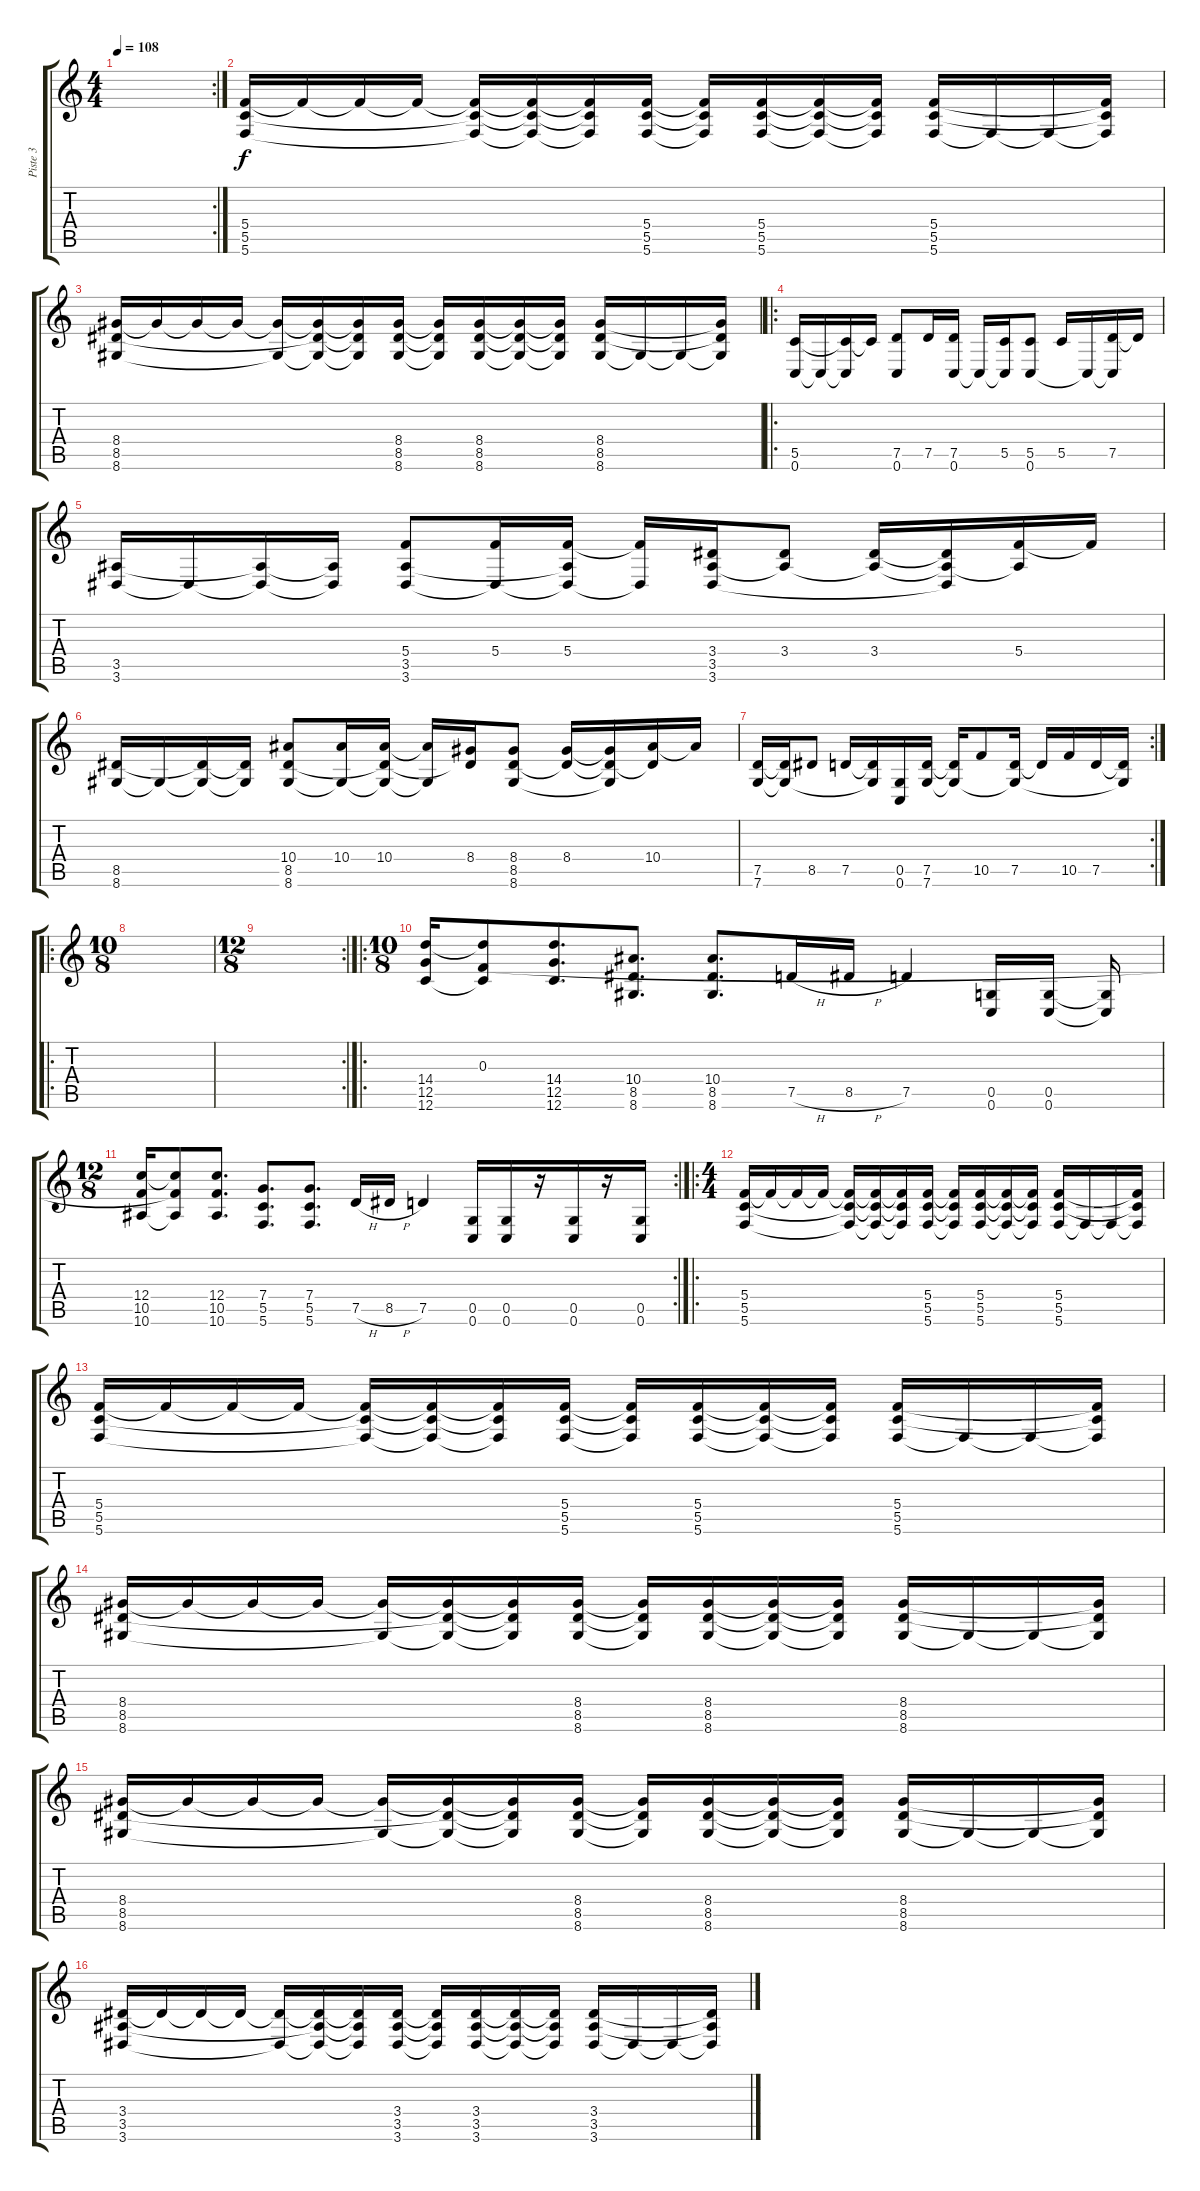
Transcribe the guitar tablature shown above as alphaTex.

\track ("Piste 3" "Piste 3") {instrument distortionguitar}
\staff {score tabs}
\tuning (D4 A3 F3 C3 G2 C2) {hide}
\rc 2
\ts (4 4)
\tempo 108
\clef g2
\ks c
|
(5.4 5.5 5.6).16 5.4{t}.16 5.4{t}.16 5.4{t}.16 (5.4{t} 5.5{t} 5.6{t}).16 (5.4{t} 5.5{t} 5.6{t}).16 (5.4{t} 5.5{t} 5.6{t}).16 (5.4 5.5 5.6).16 (5.4{t} 5.5{t} 5.6{t}).16 (5.4 5.5 5.6).16 (5.4{t} 5.5{t} 5.6{t}).16 (5.4{t} 5.5{t} 5.6{t}).16 (5.4 5.5 5.6).16 5.6{t}.16 5.6{t}.16 (5.4{t} 5.5{t} 5.6{t}).16 |
(8.4 8.5 8.6).16 8.4{t}.16 8.4{t}.16 8.4{t}.16 (8.4{t} 8.6{t}).16 (8.4{t} 8.5{t} 8.6{t}).16 (8.4{t} 8.5{t} 8.6{t}).16 (8.4 8.5 8.6).16 (8.4{t} 8.5{t} 8.6{t}).16 (8.4 8.5 8.6).16 (8.4{t} 8.5{t} 8.6{t}).16 (8.4{t} 8.5{t} 8.6{t}).16 (8.4 8.5 8.6).16 8.6{t}.16 8.6{t}.16 (8.4{t} 8.5{t} 8.6{t}).16 |
\ro
(5.5 0.6).16 0.6{t}.16 (5.5{t} 0.6{t}).16 5.5{t}.16 (7.5 0.6).8 7.5.16 (7.5 0.6).16 0.6{t}.16 (5.5 0.6{t}).16 (5.5 0.6).8 5.5.16 0.6{t}.16 (7.5 0.6{t}).16 7.5{t}.16 |
(3.5 3.6).16 3.6{t}.16 (3.5{t} 3.6{t}).16 (3.5{t} 3.6{t}).16 (5.4 3.5 3.6).8 (5.4 3.6{t}).16 (5.4 3.5{t} 3.6{t}).16 (5.4{t} 3.6{t}).16 (3.4 3.5 3.6).16 (3.4 3.5{t}).8 (3.4 3.5{t}).16 (3.4{t} 3.5{t} 3.6{t}).16 (5.4 3.5{t}).16 5.4{t}.16 |
(8.5 8.6).16 8.6{t}.16 (8.5{t} 8.6{t}).16 (8.5{t} 8.6{t}).16 (10.4 8.5 8.6).8 (10.4 8.6{t}).16 (10.4 8.5{t} 8.6{t}).16 (10.4{t} 8.6{t}).16 (8.4 8.5{t}).16 (8.4 8.5 8.6).8 (8.4 8.5{t}).16 (8.4{t} 8.5{t} 8.6{t}).16 (10.4 8.5{t}).16 10.4{t}.16 |
\rc 2
(7.5 7.6).16 (7.5{t} 7.6{t}).16 8.5.8 7.5.16 (7.5{t} 7.6{t}).16 (0.5 0.6).16 (7.5 7.6).16 (7.5{t} 7.6{t}).16 10.5.8 (7.5 7.6{t}).16 7.5{t}.16 10.5.16 7.5.16 (7.5{t} 7.6{t}).16 |
\ro
\ts (10 8)
|
\rc 2
\ts (12 8)
|
\ro
\ts (10 8)
(14.4 12.5 12.6).16 (0.3 14.4{t} 12.6{t}).8 (14.4 12.5 12.6).8{d} (10.4 8.5 8.6).8{d} (10.4 8.5 8.6).8{d} 7.5{h}.16 8.5{h}.16 7.5.4 (0.5 0.6).16 (0.5 0.6).16 (0.5{t} 0.6{t}).16 |
\rc 2
\ts (12 8)
(12.4 10.5 10.6).16 (0.3{t} 12.4{t} 10.6{t}).8 (12.4 10.5 10.6).8{d} (7.4 5.5 5.6).8{d} (7.4 5.5 5.6).8{d} 7.5{h}.16 8.5{h}.16 7.5.4 (0.5 0.6).16 (0.5 0.6).16 r.16 (0.5 0.6).16 r.16 (0.5 0.6).16 |
\ro
\ts (4 4)
(5.4 5.5 5.6).16 5.4{t}.16 5.4{t}.16 5.4{t}.16 (5.4{t} 5.5{t} 5.6{t}).16 (5.4{t} 5.5{t} 5.6{t}).16 (5.4{t} 5.5{t} 5.6{t}).16 (5.4 5.5 5.6).16 (5.4{t} 5.5{t} 5.6{t}).16 (5.4 5.5 5.6).16 (5.4{t} 5.5{t} 5.6{t}).16 (5.4{t} 5.5{t} 5.6{t}).16 (5.4 5.5 5.6).16 5.6{t}.16 5.6{t}.16 (5.4{t} 5.5{t} 5.6{t}).16 |
(5.4 5.5 5.6).16 5.4{t}.16 5.4{t}.16 5.4{t}.16 (5.4{t} 5.5{t} 5.6{t}).16 (5.4{t} 5.5{t} 5.6{t}).16 (5.4{t} 5.5{t} 5.6{t}).16 (5.4 5.5 5.6).16 (5.4{t} 5.5{t} 5.6{t}).16 (5.4 5.5 5.6).16 (5.4{t} 5.5{t} 5.6{t}).16 (5.4{t} 5.5{t} 5.6{t}).16 (5.4 5.5 5.6).16 5.6{t}.16 5.6{t}.16 (5.4{t} 5.5{t} 5.6{t}).16 |
(8.4 8.5 8.6).16 8.4{t}.16 8.4{t}.16 8.4{t}.16 (8.4{t} 8.6{t}).16 (8.4{t} 8.5{t} 8.6{t}).16 (8.4{t} 8.5{t} 8.6{t}).16 (8.4 8.5 8.6).16 (8.4{t} 8.5{t} 8.6{t}).16 (8.4 8.5 8.6).16 (8.4{t} 8.5{t} 8.6{t}).16 (8.4{t} 8.5{t} 8.6{t}).16 (8.4 8.5 8.6).16 8.6{t}.16 8.6{t}.16 (8.4{t} 8.5{t} 8.6{t}).16 |
(8.4 8.5 8.6).16 8.4{t}.16 8.4{t}.16 8.4{t}.16 (8.4{t} 8.6{t}).16 (8.4{t} 8.5{t} 8.6{t}).16 (8.4{t} 8.5{t} 8.6{t}).16 (8.4 8.5 8.6).16 (8.4{t} 8.5{t} 8.6{t}).16 (8.4 8.5 8.6).16 (8.4{t} 8.5{t} 8.6{t}).16 (8.4{t} 8.5{t} 8.6{t}).16 (8.4 8.5 8.6).16 8.6{t}.16 8.6{t}.16 (8.4{t} 8.5{t} 8.6{t}).16 |
(3.4 3.5 3.6).16 3.4{t}.16 3.4{t}.16 3.4{t}.16 (3.4{t} 3.6{t}).16 (3.4{t} 3.5{t} 3.6{t}).16 (3.4{t} 3.5{t} 3.6{t}).16 (3.4 3.5 3.6).16 (3.4{t} 3.5{t} 3.6{t}).16 (3.4 3.5 3.6).16 (3.4{t} 3.5{t} 3.6{t}).16 (3.4{t} 3.5{t} 3.6{t}).16 (3.4 3.5 3.6).16 3.6{t}.16 3.6{t}.16 (3.4{t} 3.5{t} 3.6{t}).16
